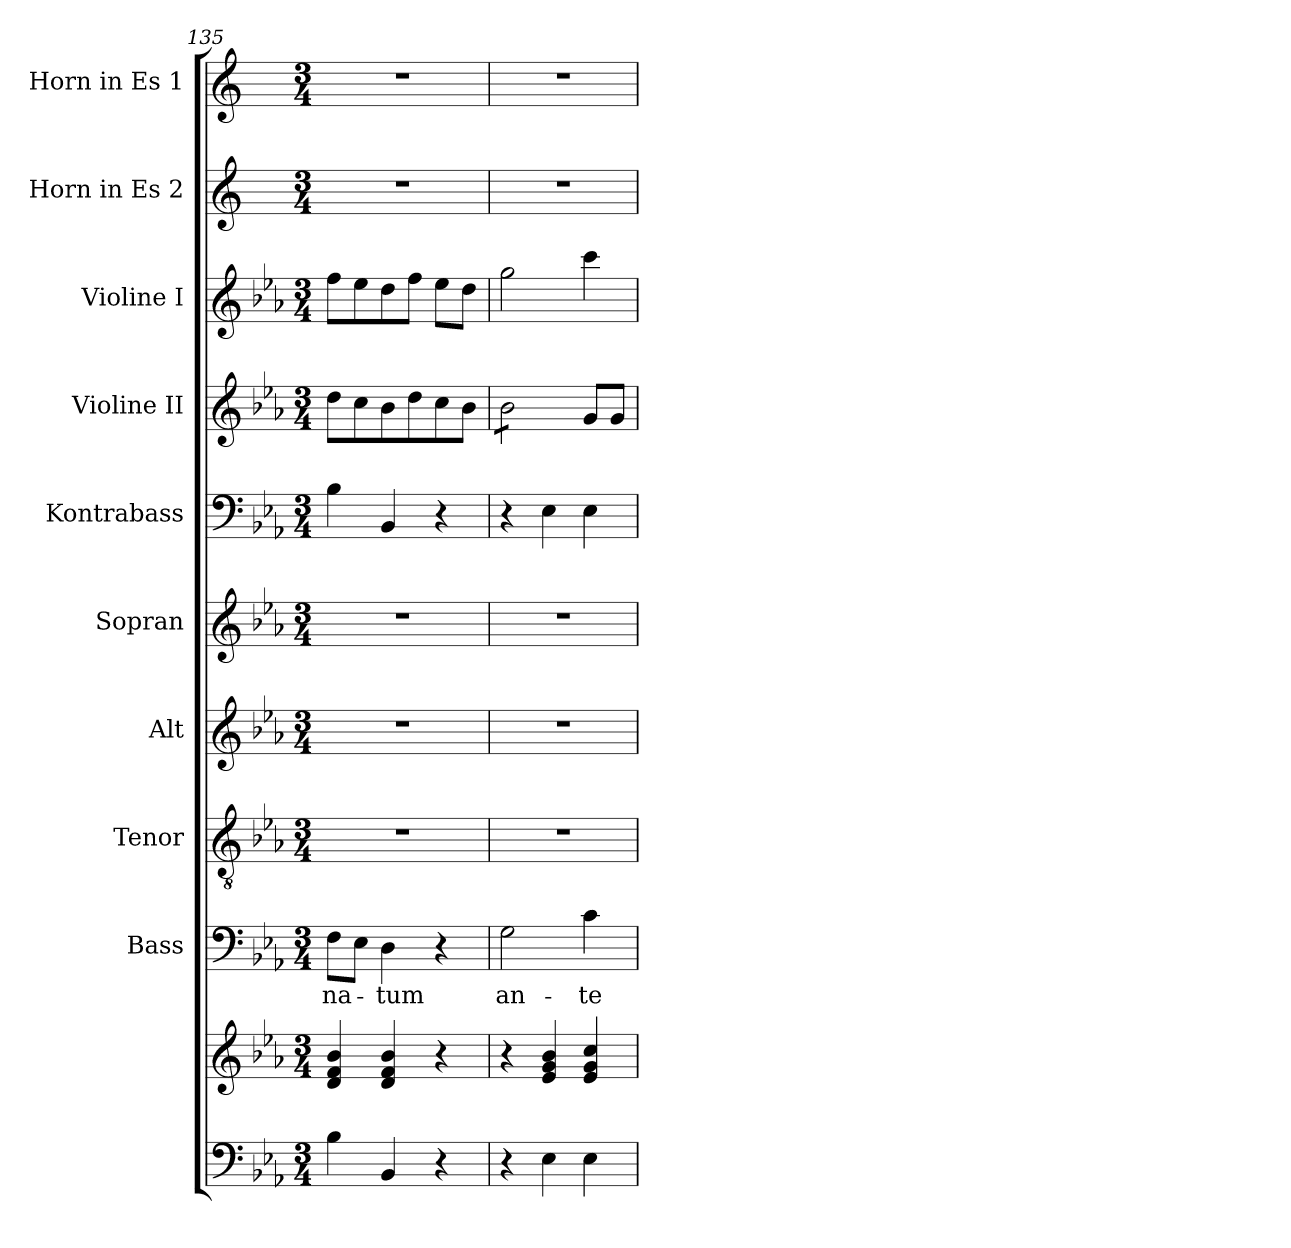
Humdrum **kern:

**kern	**kern	**kern	**text	**kern	**kern	**kern	**kern	**kern	**kern	**kern	**kern
*part10	*part10	*part9	*part9	*part8	*part7	*part6	*part5	*part4	*part3	*part2	*part1
*staff11	*staff10	*staff9	*staff9	*staff8	*staff7	*staff6	*staff5	*staff4	*staff3	*staff2	*staff1
*	*	*I"Bass	*	*I"Tenor	*I"Alt	*I"Sopran	*I"Kontrabass	*I"Violine II	*I"Violine I	*I"Horn in Es 2	*I"Horn in Es 1
*	*	*I'B.	*	*I'T.	*I'A.	*I'S.	*I'Kb.	*I'Vl. II	*I'Vl. I	*I'Hr. Es 2	*I'Hr. Es 1
*clefF4	*clefG2	*clefF4	*	*clefGv2	*clefG2	*clefG2	*clefF4	*clefG2	*clefG2	*clefG2	*clefG2
*	*	*	*	*	*	*	*ITrd7c12	*	*	*ITrd5c9	*ITrd5c9
*k[b-e-a-]	*k[b-e-a-]	*k[b-e-a-]	*	*k[b-e-a-]	*k[b-e-a-]	*k[b-e-a-]	*k[b-e-a-]	*k[b-e-a-]	*k[b-e-a-]	*k[b-e-a-]	*k[b-e-a-]
*E-:	*E-:	*E-:	*	*E-:	*E-:	*E-:	*E-:	*E-:	*E-:	*E-:	*E-:
*M3/4	*M3/4	*M3/4	*	*M3/4	*M3/4	*M3/4	*M3/4	*M3/4	*M3/4	*M3/4	*M3/4
=135	=135	=135	=135	=135	=135	=135	=135	=135	=135	=135	=135
!	!	!	!LO:LY:b	!	!	!	!	!	!	!	!
4B-\	4d/ 4f/ 4b-/	8F\L	na-	2.r	2.r	2.r	4BB-\	8dd\L	8ff\L	2.r	2.r
.	.	8E-\J	.	.	.	.	.	8cc\	8ee-\	.	.
!	!	!	!LO:LY:b	!	!	!	!	!	!	!	!
4BB-/	4d/ 4f/ 4b-/	4D\	-tum	.	.	.	4BBB-/	8b-\	8dd\	.	.
.	.	.	.	.	.	.	.	8dd\	8ff\J	.	.
4r	4r	4r	.	.	.	.	4r	8cc\	8ee-\L	.	.
.	.	.	.	.	.	.	.	8b-\J	8dd\J	.	.
=136	=136	=136	=136	=136	=136	=136	=136	=136	=136	=136	=136
!	!	!	!LO:LY:b	!	!	!	!	!	!	!	!
*	*	*	*	*	*	*	*	*tremolo	*	*	*
4r	4r	2G\	an-	2.r	2.r	2.r	4r	8b-\L	2gg\	2.r	2.r
.	.	.	.	.	.	.	.	8b-\	.	.	.
4E-\	4e-/ 4g/ 4b-/	.	.	.	.	.	4EE-\	8b-\	.	.	.
.	.	.	.	.	.	.	.	8b-\J	.	.	.
*	*	*	*	*	*	*	*	*Xtremolo	*	*	*
!	!	!	!LO:LY:b	!	!	!	!	!	!	!	!
4E-\	4e-/ 4g/ 4cc/	4c\	-te	.	.	.	4EE-\	8g/L	4ccc\	.	.
.	.	.	.	.	.	.	.	8g/J	.	.	.
=	=	=	=	=	=	=	=	=	=	=	=
*-	*-	*-	*-	*-	*-	*-	*-	*-	*-	*-	*-
